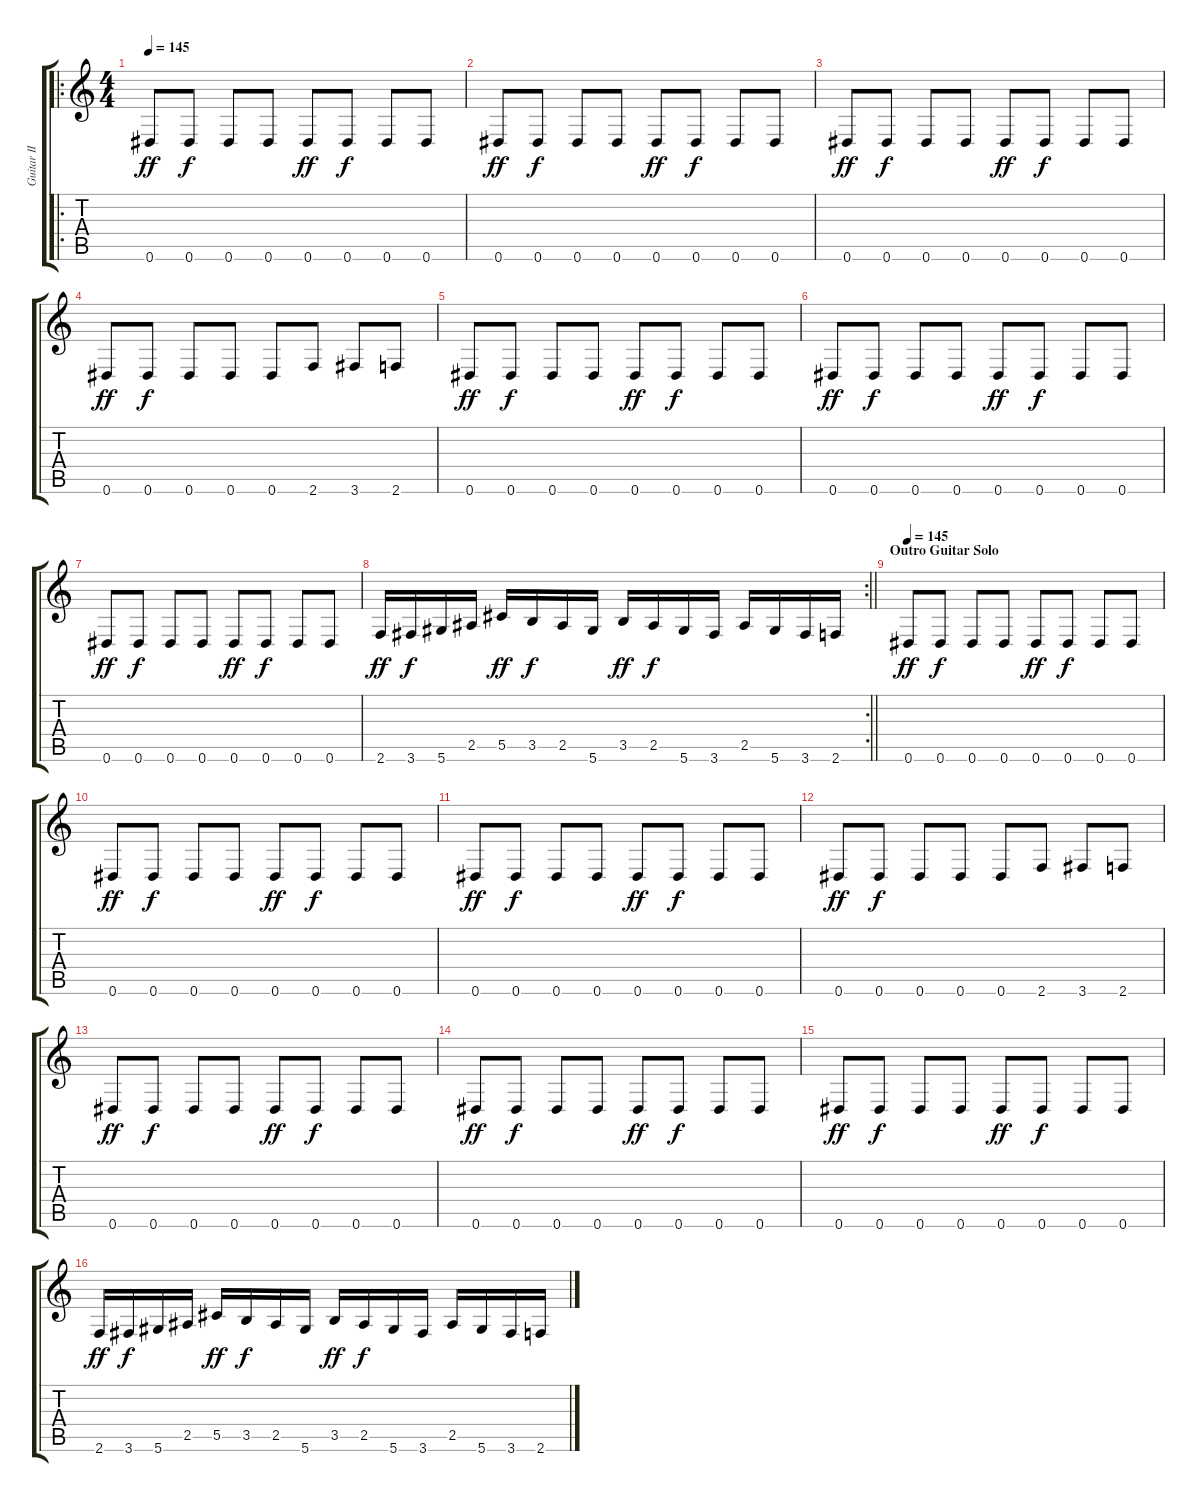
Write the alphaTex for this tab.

\track ("Guitar II" "Guitar II") {instrument overdrivenguitar}
\staff {score tabs}
\tuning (Eb4 Bb3 Gb3 Db3 Ab2 Eb2) {hide}
\ro
\ts (4 4)
\tempo 145
\clef g2
\ks c
0.6.8{dy ff volume 10 instrument overdrivenguitar} 0.6.8{dy f} 0.6.8 0.6.8 0.6.8{dy ff} 0.6.8{dy f} 0.6.8 0.6.8 |
0.6.8{dy ff} 0.6.8{dy f} 0.6.8 0.6.8 0.6.8{dy ff} 0.6.8{dy f} 0.6.8 0.6.8 |
0.6.8{dy ff} 0.6.8{dy f} 0.6.8 0.6.8 0.6.8{dy ff} 0.6.8{dy f} 0.6.8 0.6.8 |
0.6.8{dy ff} 0.6.8{dy f} 0.6.8 0.6.8 0.6.8 2.6.8 3.6.8 2.6.8 |
0.6.8{dy ff} 0.6.8{dy f} 0.6.8 0.6.8 0.6.8{dy ff} 0.6.8{dy f} 0.6.8 0.6.8 |
0.6.8{dy ff} 0.6.8{dy f} 0.6.8 0.6.8 0.6.8{dy ff} 0.6.8{dy f} 0.6.8 0.6.8 |
0.6.8{dy ff} 0.6.8{dy f} 0.6.8 0.6.8 0.6.8{dy ff} 0.6.8{dy f} 0.6.8 0.6.8 |
\rc 2
\barLineRight lightlight
2.6.16{dy ff} 3.6.16{dy f} 5.6.16 2.5.16 5.5.16{dy ff} 3.5.16{dy f} 2.5.16 5.6.16 3.5.16{dy ff} 2.5.16{dy f} 5.6.16 3.6.16 2.5.16 5.6.16 3.6.16 2.6.16 |
\section ("" "Outro Guitar Solo")
\tempo 145
0.6.8{dy ff volume 10 instrument overdrivenguitar} 0.6.8{dy f} 0.6.8 0.6.8 0.6.8{dy ff} 0.6.8{dy f} 0.6.8 0.6.8 |
0.6.8{dy ff} 0.6.8{dy f} 0.6.8 0.6.8 0.6.8{dy ff} 0.6.8{dy f} 0.6.8 0.6.8 |
0.6.8{dy ff} 0.6.8{dy f} 0.6.8 0.6.8 0.6.8{dy ff} 0.6.8{dy f} 0.6.8 0.6.8 |
0.6.8{dy ff} 0.6.8{dy f} 0.6.8 0.6.8 0.6.8 2.6.8 3.6.8 2.6.8 |
0.6.8{dy ff} 0.6.8{dy f} 0.6.8 0.6.8 0.6.8{dy ff} 0.6.8{dy f} 0.6.8 0.6.8 |
0.6.8{dy ff} 0.6.8{dy f} 0.6.8 0.6.8 0.6.8{dy ff} 0.6.8{dy f} 0.6.8 0.6.8 |
0.6.8{dy ff} 0.6.8{dy f} 0.6.8 0.6.8 0.6.8{dy ff} 0.6.8{dy f} 0.6.8 0.6.8 |
2.6.16{dy ff} 3.6.16{dy f} 5.6.16 2.5.16 5.5.16{dy ff} 3.5.16{dy f} 2.5.16 5.6.16 3.5.16{dy ff} 2.5.16{dy f} 5.6.16 3.6.16 2.5.16 5.6.16 3.6.16 2.6.16
